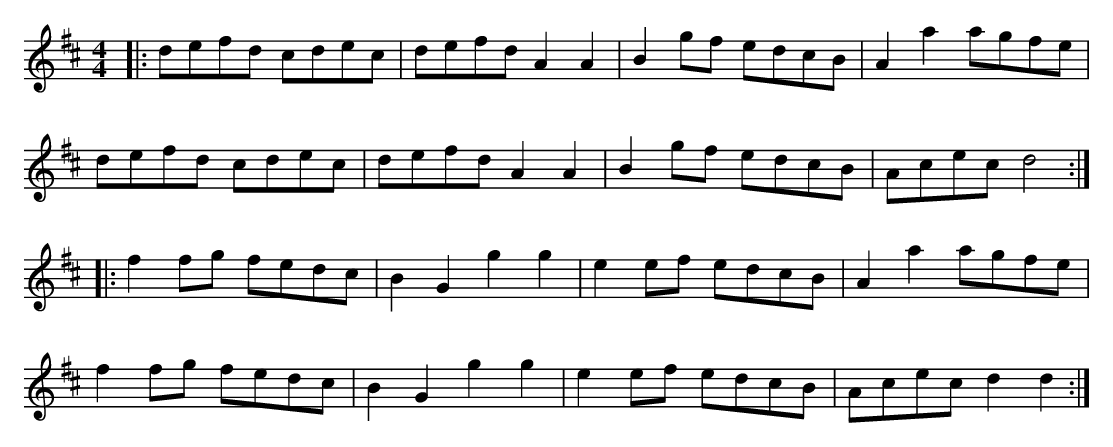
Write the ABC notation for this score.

X:1
M:4/4
K:D
|:defd cdec|defd A2A2|B2gf edcB|A2a2 agfe|
defd cdec|defd A2A2|B2gf edcB|Acec d4:|
|:f2fg fedc|B2G2 g2g2|e2ef edcB|A2a2 agfe|
f2fg fedc|B2G2 g2g2|e2ef edcB|Acec d2d2:|
